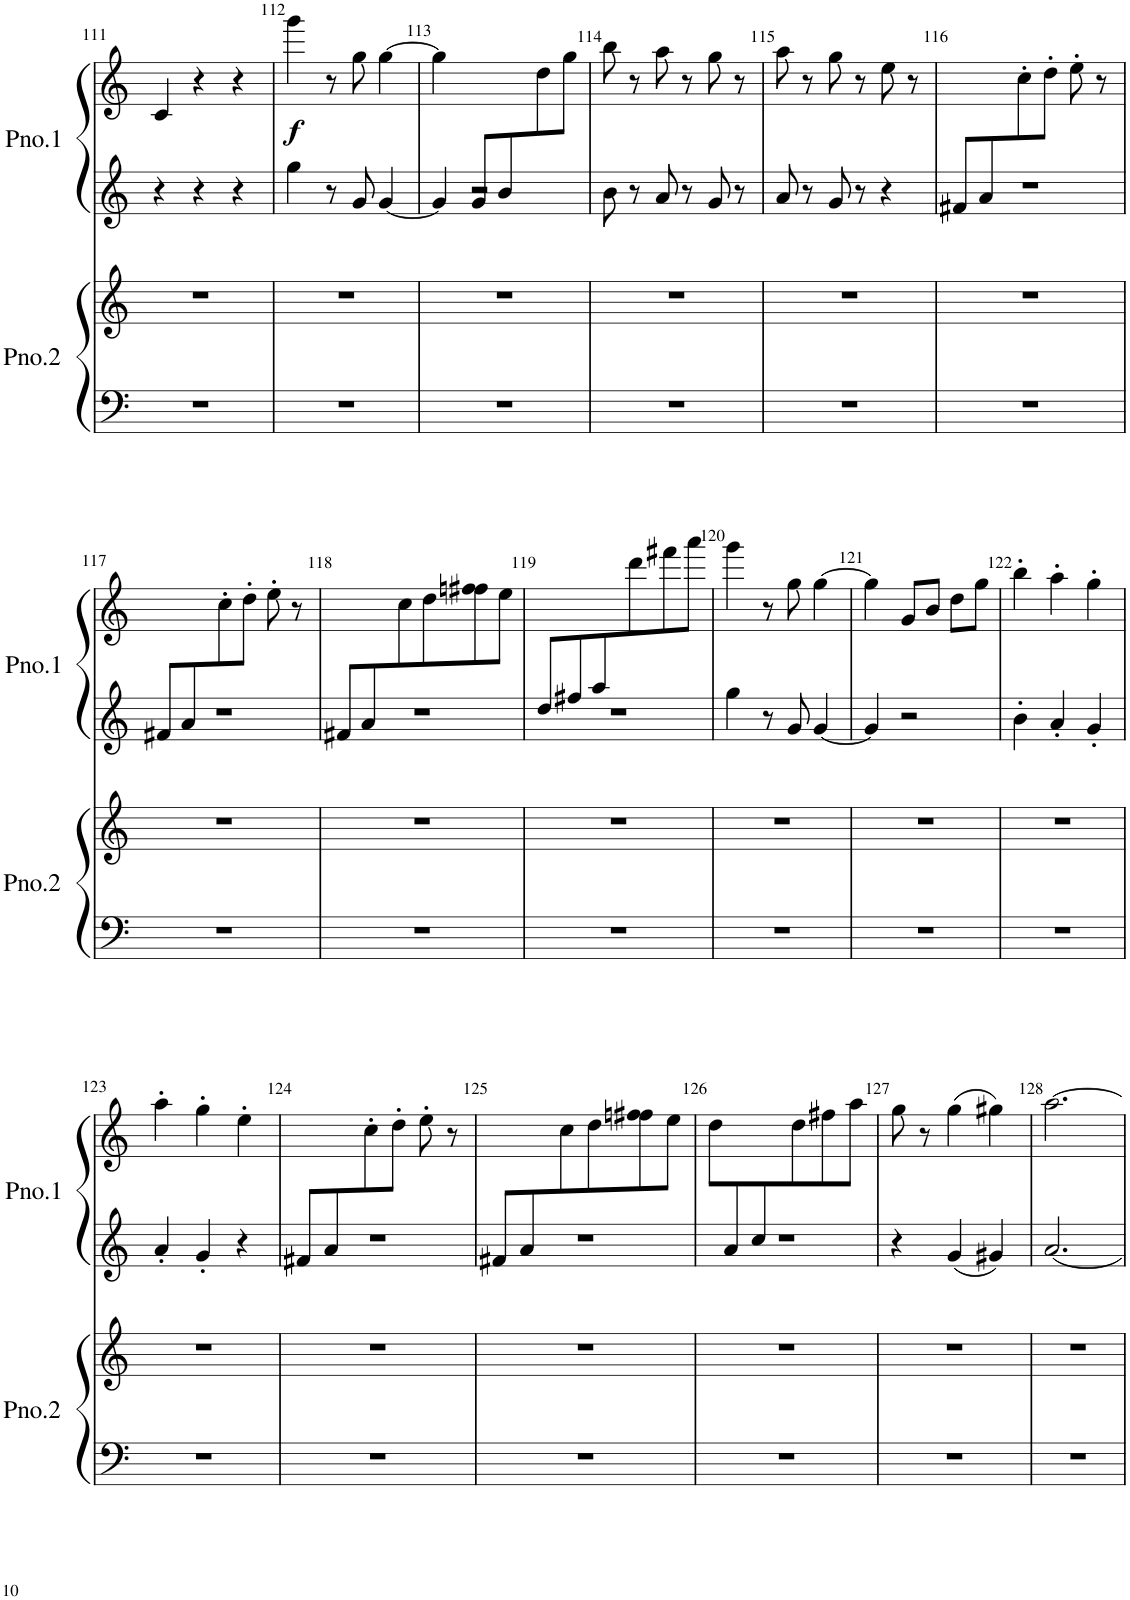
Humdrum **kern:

**kern	**kern	**kern	**kern	**dynam
*part2	*part2	*part1	*part1	*part1
*staff4	*staff3	*staff2	*staff1	*staff1/2
*I"Piano 2	*	*I"Piano 1	*	*
*I'Pno.2	*	*I'Pno.1	*	*
!!LO:PB:g=z
*clefF4	*clefG2	*clefG2	*clefG2	*
*k[]	*k[]	*k[]	*k[]	*
*M3/4	*M3/4	*M3/4	*M3/4	*
=111	=111	=111	=111	=111
2.r	2.r	4r	4c/	.
.	.	4r	4r	.
.	.	4r	4r	.
=112	=112	=112	=112	=112
!	!	!	!	!LO:DY:b
2.r	2.r	4gg\	4ggg\	f
.	.	8r	8r	.
.	.	8g/	8gg\	.
.	.	[4g/	[4gg\	.
=113	=113	=113	=113	=113
*	*	*^	*	*
2.r	2.r	4ryy	4g/]	4gg\]	.
.	.	8g/L	2r	4ryy	.
.	.	8b/	.	.	.
.	.	4ryy	.	8dd\	.
.	.	.	.	8gg\J	.
*	*	*v	*v	*	*
=114	=114	=114	=114	=114
2.r	2.r	8b\	8bb\	.
.	.	8r	8r	.
.	.	8a/	8aa\	.
.	.	8r	8r	.
.	.	8g/	8gg\	.
.	.	8r	8r	.
=115	=115	=115	=115	=115
2.r	2.r	8a/	8aa\	.
.	.	8r	8r	.
.	.	8g/	8gg\	.
.	.	8r	8r	.
.	.	4r	8ee\	.
.	.	.	8r	.
=116	=116	=116	=116	=116
*	*	*^	*	*
2.r	2.r	8f#X/L	2.r	4ryy	.
.	.	8a/	.	.	.
.	.	2ryy	.	8cc'\	.
.	.	.	.	8dd'\J	.
.	.	.	.	8ee'\	.
.	.	.	.	8r	.
!!LO:LB:g=z
=117	=117	=117	=117	=117	=117
2.r	2.r	8f#X/L	2.r	4ryy	.
.	.	8a/	.	.	.
.	.	2ryy	.	8cc'\	.
.	.	.	.	8dd'\J	.
.	.	.	.	8ee'\	.
.	.	.	.	8r	.
=118	=118	=118	=118	=118	=118
2.r	2.r	8f#X/L	2.r	4ryy	.
.	.	8a/	.	.	.
.	.	2ryy	.	8cc\	.
.	.	.	.	8dd\	.
.	.	.	.	8ffn\ 8ff#X\	.
.	.	.	.	8ee\J	.
=119	=119	=119	=119	=119	=119
2.r	2.r	8dd/L	2.r	4.ryy	.
.	.	8ff#X/	.	.	.
.	.	8aa/	.	.	.
.	.	4.ryy	.	8ddd\	.
.	.	.	.	8fff#X\	.
.	.	.	.	8aaa\J	.
*	*	*v	*v	*	*
=120	=120	=120	=120	=120
2.r	2.r	4gg\	4ggg\	.
.	.	8r	8r	.
.	.	8g/	8gg\	.
.	.	[4g/	[4gg\	.
=121	=121	=121	=121	=121
2.r	2.r	4g/]	4gg\]	.
.	.	2r	8g/L	.
.	.	.	8b/J	.
.	.	.	8dd\L	.
.	.	.	8gg\J	.
=122	=122	=122	=122	=122
2.r	2.r	4b'\	4bb'\	.
.	.	4a'/	4aa'\	.
.	.	4g'/	4gg'\	.
!!LO:LB:g=z
=123	=123	=123	=123	=123
2.r	2.r	4a'/	4aa'\	.
.	.	4g'/	4gg'\	.
.	.	4r	4ee'\	.
=124	=124	=124	=124	=124
*	*	*^	*	*
2.r	2.r	8f#X/L	2.r	4ryy	.
.	.	8a/	.	.	.
.	.	2ryy	.	8cc'\	.
.	.	.	.	8dd'\J	.
.	.	.	.	8ee'\	.
.	.	.	.	8r	.
=125	=125	=125	=125	=125	=125
2.r	2.r	8f#X/L	2.r	4ryy	.
.	.	8a/	.	.	.
.	.	2ryy	.	8cc\	.
.	.	.	.	8dd\	.
.	.	.	.	8ffn\ 8ff#X\	.
.	.	.	.	8ee\J	.
=126	=126	=126	=126	=126	=126
2.r	2.r	8ryy	2.r	8dd\L	.
.	.	8a/	.	4ryy	.
.	.	8cc/	.	.	.
.	.	4.ryy	.	8dd\	.
.	.	.	.	8ff#X\	.
.	.	.	.	8aa\J	.
*	*	*v	*v	*	*
=127	=127	=127	=127	=127
2.r	2.r	4r	8gg\	.
.	.	.	8r	.
.	.	4g/	(4gg\	.
.	.	4g#X/	4gg#X\)	.
=128	=128	=128	=128	=128
2.r	2.r	[2.a/	[2.aa\	.
=	=	=	=	=
*-	*-	*-	*-	*-
